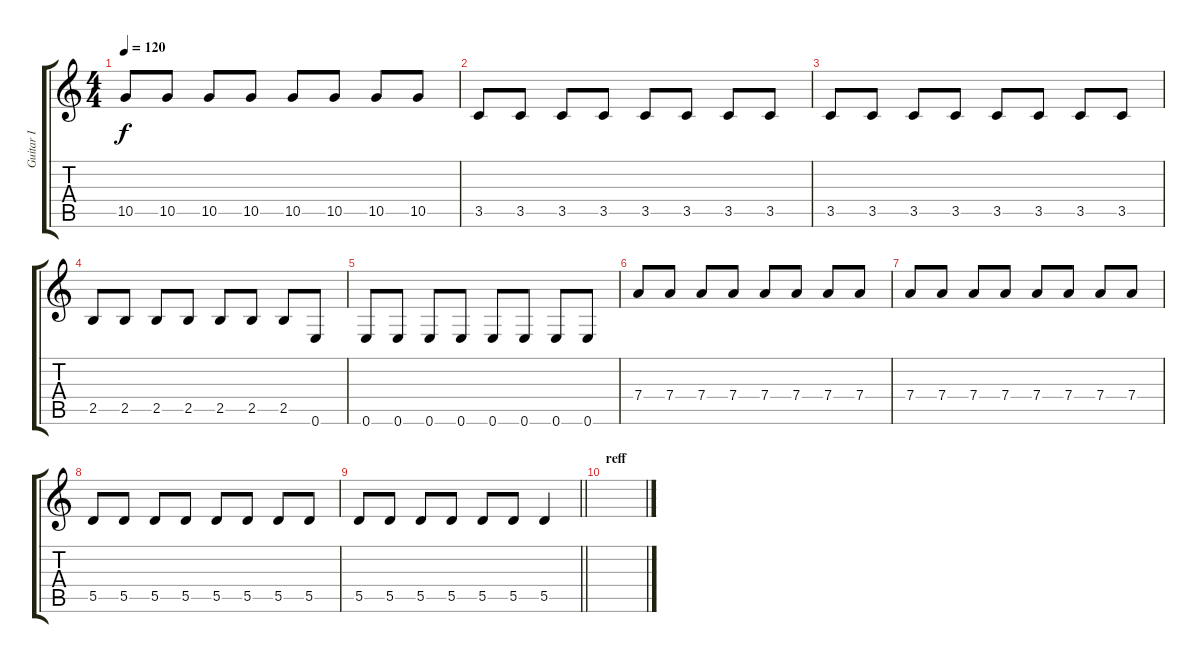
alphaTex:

\track ("Guitar I" "Guitar I") {instrument electricguitarclean}
\staff {score tabs}
\tuning (E4 B3 G3 D3 A2 E2) {hide}
\ts (4 4)
\tempo 120
\clef g2
\ks c
10.5.8{dy f} 10.5.8 10.5.8 10.5.8 10.5.8 10.5.8 10.5.8 10.5.8 |
3.5.8 3.5.8 3.5.8 3.5.8 3.5.8 3.5.8 3.5.8 3.5.8 |
3.5.8 3.5.8 3.5.8 3.5.8 3.5.8 3.5.8 3.5.8 3.5.8 |
2.5.8 2.5.8 2.5.8 2.5.8 2.5.8 2.5.8 2.5.8 0.6.8 |
0.6.8 0.6.8 0.6.8 0.6.8 0.6.8 0.6.8 0.6.8 0.6.8 |
7.4.8 7.4.8 7.4.8 7.4.8 7.4.8 7.4.8 7.4.8 7.4.8 |
7.4.8 7.4.8 7.4.8 7.4.8 7.4.8 7.4.8 7.4.8 7.4.8 |
5.5.8 5.5.8 5.5.8 5.5.8 5.5.8 5.5.8 5.5.8 5.5.8 |
\barLineRight lightlight
5.5.8 5.5.8 5.5.8 5.5.8 5.5.8 5.5.8 5.5.4 |
\section ("" "reff")
